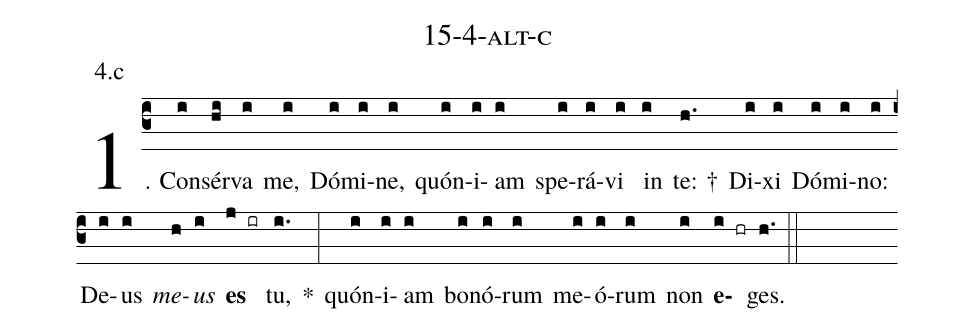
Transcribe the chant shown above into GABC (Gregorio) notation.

name: 15-4-alt-c;
annotation: 4.c;
%%
(c3)1. Con(i)sér(hi)va(i) me,(i) Dó(i)mi(i)ne,(i) quón(i)i(i)am(i) spe(i)rá(i)vi(i) in(i) te: †(h.) Di(i)xi(i) Dó(i)mi(i)no:(i) De(i)us(i) <i>me</i>(h)<i>us</i>(i) <b>es</b>(j ir) tu,(i.) *(:) quón(i)i(i)am(i) bo(i)nó(i)rum(i) me(i)ó(i)rum(i) non(i) <b>e</b>(i hr)ges.(h.) (::)
